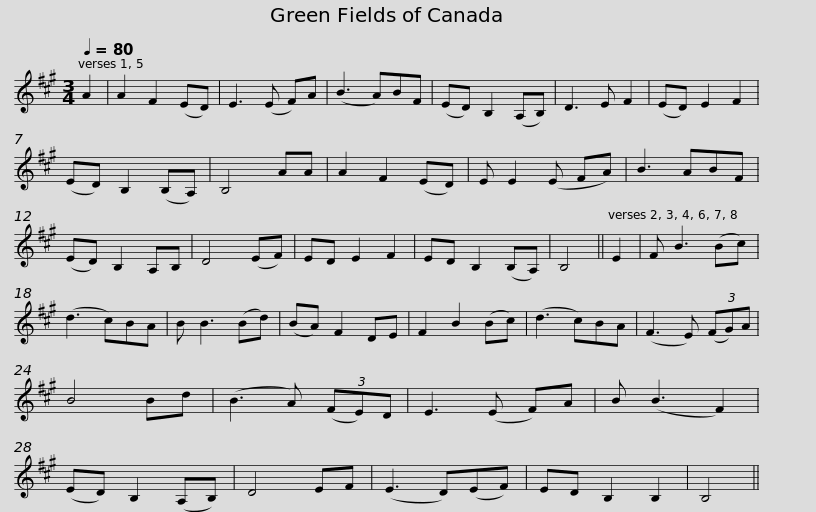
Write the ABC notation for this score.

X:1
L:1/8
Q:1/4=80
M:3/4
I:linebreak $
K:A
V:1 treble
V:1
 A2 | A2 F2 (ED) | E3 (E F)A | (B3 A)BF | (ED) B,2 (A,B,) | %5
 D3 E F2 | (ED) E2 F2 | (ED) B,2 (B,A,) | B,4 AA | A2 F2 (ED) |$ %10
 E E2 (E FA) | B3 ABF | (ED) B,2 A,B, | D4 (EF) | ED E2 F2 | %15
 ED B,2 (B,A,) | B,4 || E2 | F B3 (Bc) | (d3 c)BA |$ %20
 B B3 (Bd) | (BA) F2 DE | F2 B2 (Bc) | (d3 c)BA | (F3 E) (3(FG)A | %25
 B4 Bd | (B3 A) (3(FE)D | E3 (E F)A | B (B3 F2) |$ (ED) B,2 (A,B,) | %30
 D4 EF | (E3 D)(EF) | ED B,2 B,2 | B,4 || %34
